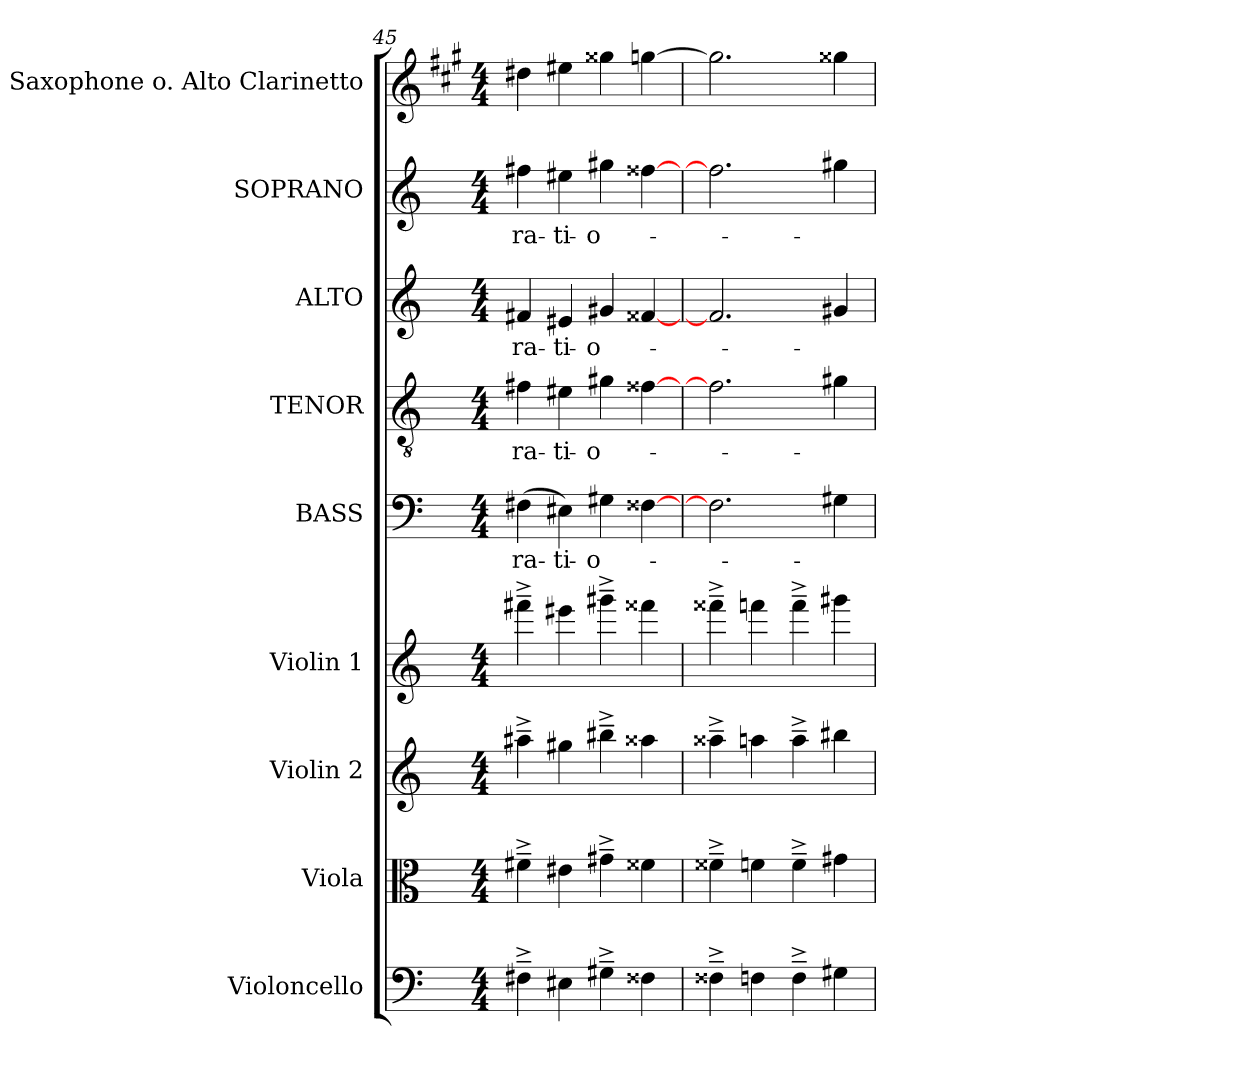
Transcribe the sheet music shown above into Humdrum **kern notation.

**kern	**kern	**kern	**kern	**kern	**text	**kern	**text	**kern	**text	**kern	**text	**kern
*part9	*part8	*part7	*part6	*part5	*part5	*part4	*part4	*part3	*part3	*part2	*part2	*part1
*staff9	*staff8	*staff7	*staff6	*staff5	*staff5	*staff4	*staff4	*staff3	*staff3	*staff2	*staff2	*staff1
*I"Violoncello	*I"Viola	*I"Violin 2	*I"Violin 1	*I"BASS	*	*I"TENOR	*	*I"ALTO	*	*I"SOPRANO	*	*I"Alto Saxophone o. Alto Clarinetto
*I'Vc.	*I'Vla.	*I'Vln. 2	*I'Vln. 1	*I'B.	*	*I'T.	*	*I'A.	*	*I'S.	*	*I'Alto Sax. o. Alto Clar.
*clefF4	*clefC3	*clefG2	*clefG2	*clefF4	*	*clefGv2	*	*clefG2	*	*clefG2	*	*clefG2
*	*	*	*	*	*	*ITrd7c12	*	*	*	*	*	*ITrd5c9
*k[]	*k[]	*k[]	*k[]	*k[]	*	*k[]	*	*k[]	*	*k[]	*	*k[]
*C:	*C:	*C:	*C:	*C:	*	*C:	*	*C:	*	*C:	*	*C:
*M4/4	*M4/4	*M4/4	*M4/4	*M4/4	*	*M4/4	*	*M4/4	*	*M4/4	*	*M4/4
=45	=45	=45	=45	=45	=45	=45	=45	=45	=45	=45	=45	=45
!	!	!	!	!	!LO:LY:b:color=#000000	!	!	!	!	!	!	!
!	!	!	!	!	!	!	!LO:LY:b:color=#000000	!	!	!	!	!
!	!	!	!	!	!	!	!	!	!LO:LY:b:color=#000000	!	!	!
!	!	!	!	!	!	!	!	!	!	!	!LO:LY:b:color=#000000	!
4F#X~^i\	4f#X~^i\	4aa#X~^i\	4fff#X~^i\	(4F#Xi\	-ra-	4F#Xi\	-ra-	4f#Xi/	-ra-	4ff#Xi\	-ra-	4f#Xi\
!	!	!	!	!	!LO:LY:b:color=#000000	!	!	!	!	!	!	!
!	!	!	!	!	!	!	!LO:LY:b:color=#000000	!	!	!	!	!
!	!	!	!	!	!	!	!	!	!LO:LY:b:color=#000000	!	!	!
!	!	!	!	!	!	!	!	!	!	!	!LO:LY:b:color=#000000	!
4E#Xi\	4e#Xi\	4gg#Xi\	4eee#Xi\	4E#Xi\)	-ti-	4E#Xi\	-ti-	4e#Xi/	-ti-	4ee#Xi\	-ti-	4g#Xi\
!	!	!	!	!	!LO:LY:b:color=#000000	!	!	!	!	!	!	!
!	!	!	!	!	!	!	!LO:LY:b:color=#000000	!	!	!	!	!
!	!	!	!	!	!	!	!	!	!LO:LY:b:color=#000000	!	!	!
!	!	!	!	!	!	!	!	!	!	!	!LO:LY:b:color=#000000	!
4G#X~^i\	4g#X~^i\	4bb#X~^i\	4ggg#X~^i\	4G#Xi\	-o-	4G#Xi\	-o-	4g#Xi/	-o-	4gg#Xi\	-o-	4b#Xi\
4F##Xi\	4f##Xi\	4aa##Xi\	4fff##Xi\	[>4F##Xi\	.	[>4F##Xi\	.	[<4f##Xi/	.	[>4ff##Xi\	.	[>4b-i\
=46	=46	=46	=46	=46	=46	=46	=46	=46	=46	=46	=46	=46
4F##X~^i\	4f##X~^i\	4aa##X~^i\	4fff##X~^i\	2.Fi\]	.	2.Fi\]	.	2.fi/]	.	2.ffi\]	.	2.b-i\]
4Fi\	4fi\	4aai\	4fffi\	.	.	.	.	.	.	.	.	.
4F~^i\	4f~^i\	4aa~^i\	4fff~^i\	.	.	.	.	.	.	.	.	.
4G#Xi\	4g#Xi\	4bb#Xi\	4ggg#Xi\	4G#Xi\	.	4G#Xi\	.	4g#Xi/	.	4gg#Xi\	.	4b#Xi\
=	=	=	=	=	=	=	=	=	=	=	=	=
*-	*-	*-	*-	*-	*-	*-	*-	*-	*-	*-	*-	*-
